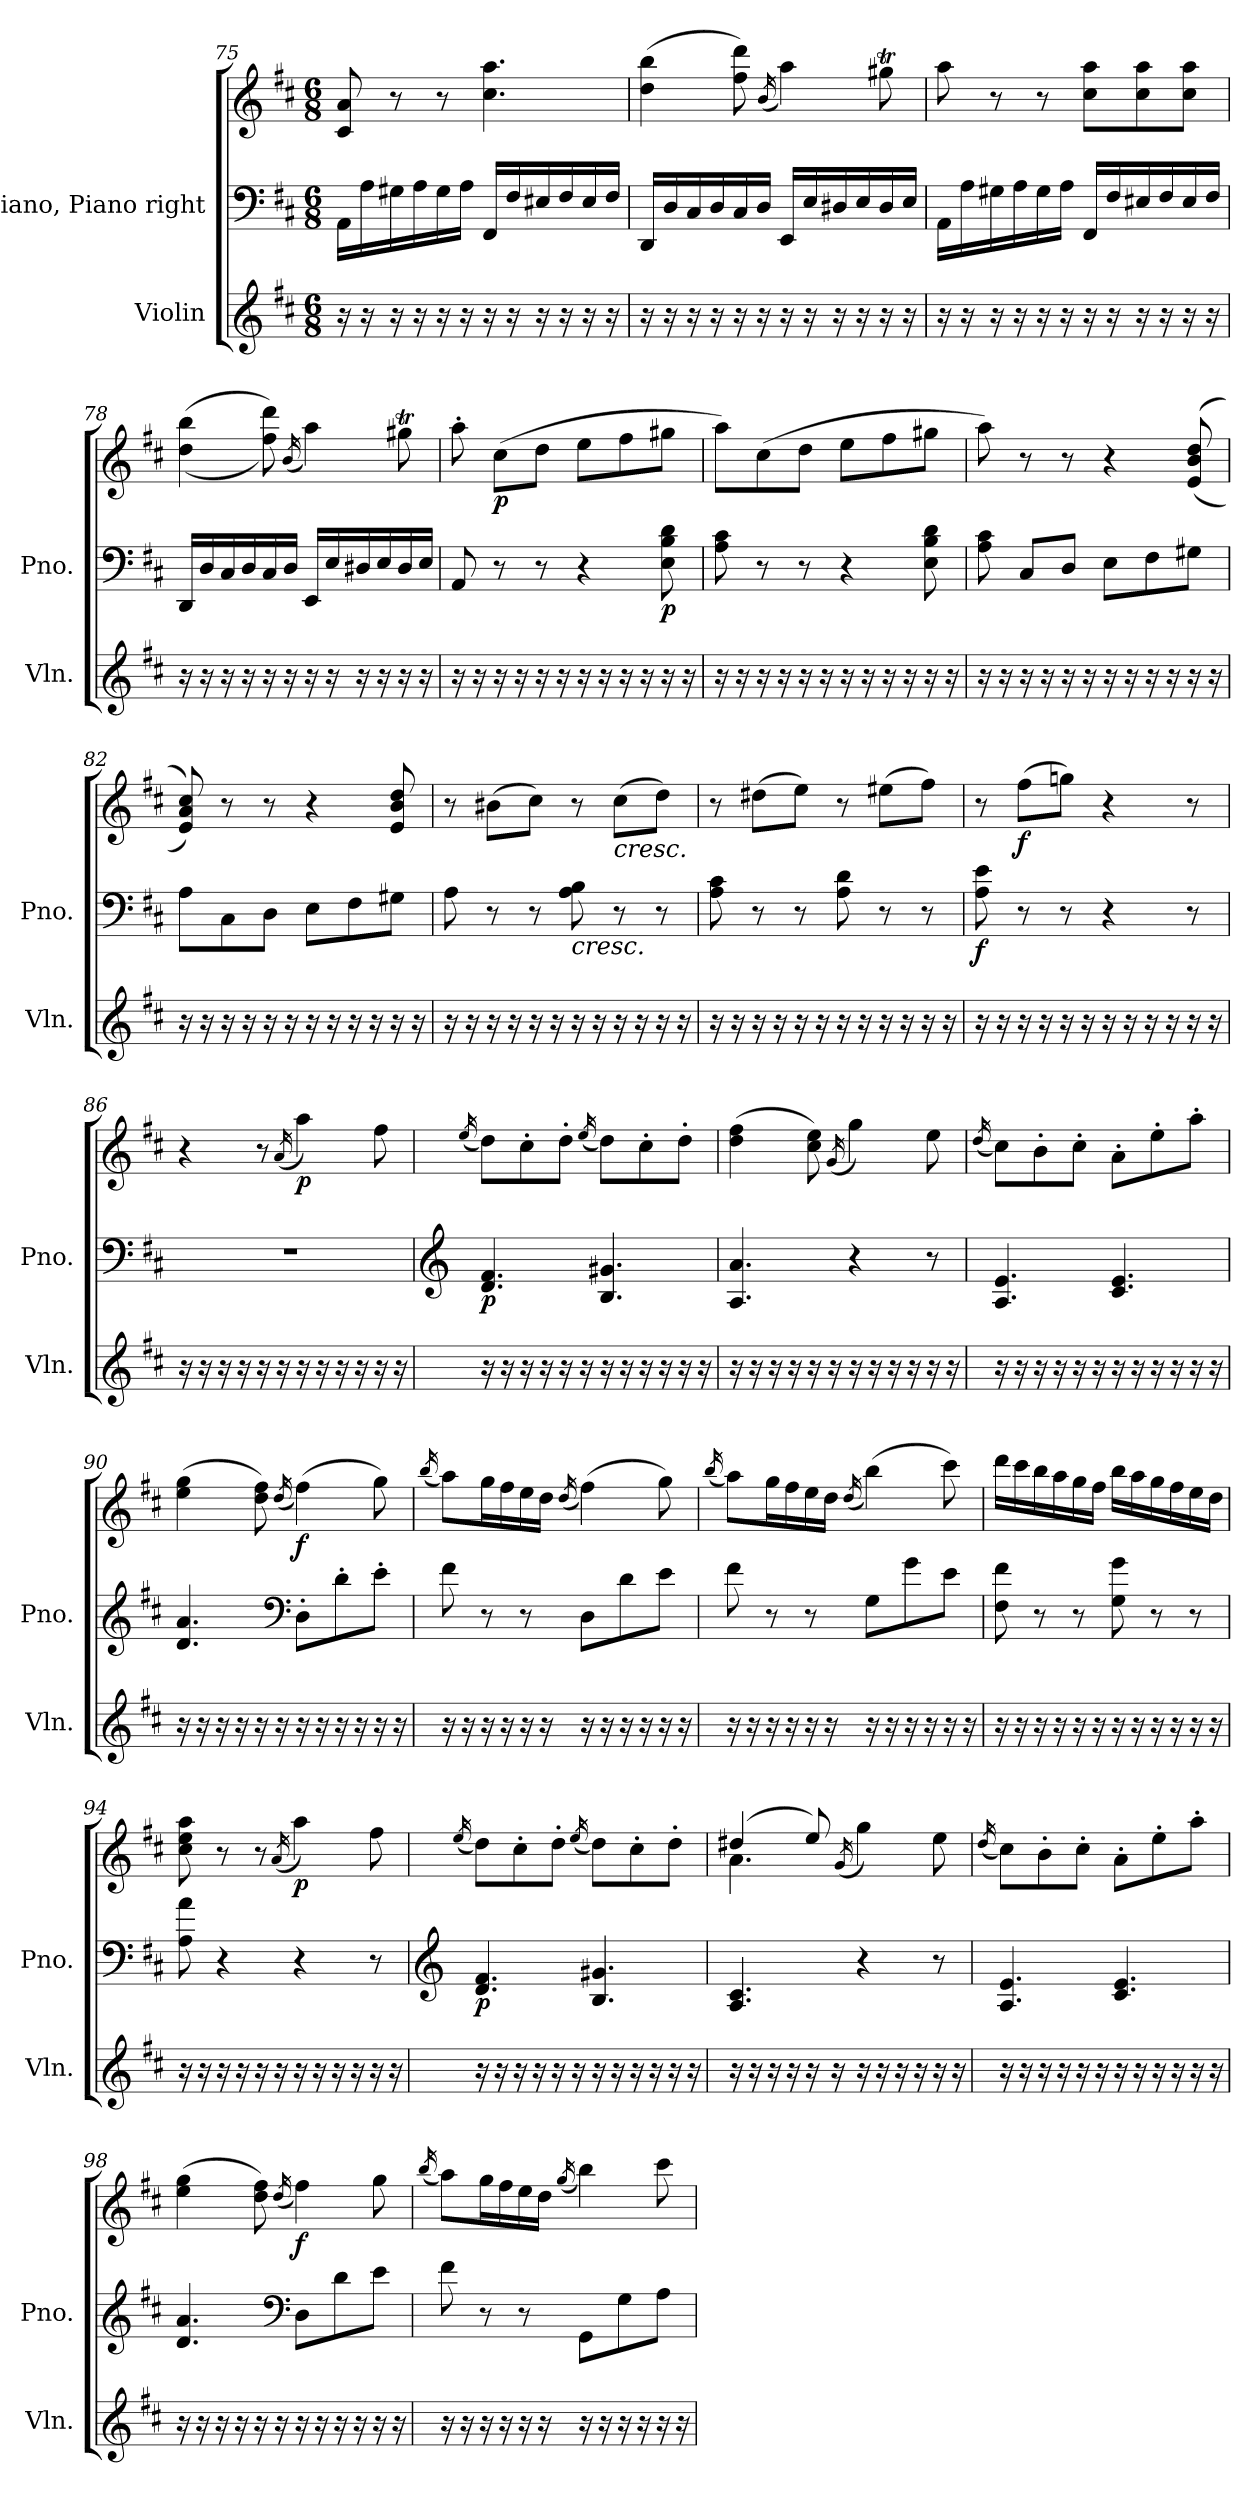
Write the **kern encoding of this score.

**kern	**kern	**kern	**dynam
*part2	*part1	*part1	*part1
*staff3	*staff2	*staff1	*staff1/2
*I"Violin	*I"Piano, Piano right	*	*
*I'Vln.	*I'Pno.	*	*
*clefG2	*clefF4	*clefG2	*
*k[f#c#]	*k[f#c#]	*k[f#c#]	*
*M6/8	*M6/8	*M6/8	*
=75	=75	=75	=75
16r	16AA\LL	8c#/ 8a/	.
16r	16A\	.	.
16r	16G#X\	8r	.
16r	16A\	.	.
16r	16G#\	8r	.
16r	16A\JJ	.	.
16r	16FF#/LL	4.cc#\ 4.aa\	.
16r	16F#/	.	.
16r	16E#X/	.	.
16r	16F#/	.	.
16r	16E#/	.	.
16r	16F#/JJ	.	.
!!LO:LB:g=z
=76	=76	=76	=76
16r	16DD/LL	(>4dd\ 4bb\	.
16r	16D/	.	.
16r	16C#/	.	.
16r	16D/	.	.
16r	16C#/	8ff#\ 8ddd\)	.
16r	16D/JJ	.	.
.	.	(>16qb/	.
16r	16EE/LL	4aa\)	.
16r	16E/	.	.
16r	16D#X/	.	.
16r	16E/	.	.
16r	16D#/	8gg#Xt\	.
16r	16E/JJ	.	.
=77	=77	=77	=77
16r	16AA\LL	8aa\	.
16r	16A\	.	.
16r	16G#X\	8r	.
16r	16A\	.	.
16r	16G#\	8r	.
16r	16A\JJ	.	.
16r	16FF#/LL	8cc#\ 8aa\L	.
16r	16F#/	.	.
16r	16E#X/	8cc#\ 8aa\	.
16r	16F#/	.	.
16r	16E#/	8cc#\ 8aa\J	.
16r	16F#/JJ	.	.
=78	=78	=78	=78
16r	16DD/LL	(>(>4dd\ 4bb\	.
16r	16D/	.	.
16r	16C#/	.	.
16r	16D/	.	.
16r	16C#/	8ff#\ 8ddd\))	.
16r	16D/JJ	.	.
.	.	(>16qb/	.
16r	16EE/LL	4aa\)	.
16r	16E/	.	.
16r	16D#X/	.	.
16r	16E/	.	.
16r	16D#/	8gg#Xt\	.
16r	16E/JJ	.	.
!!LO:PB:g=z
=79	=79	=79	=79
16r	8AA/	8aa'\	.
16r	.	.	.
!	!	!	!LO:DY:b
16r	8r	(>8cc#\L	p
16r	.	.	.
16r	8r	8dd\J	.
16r	.	.	.
16r	4r	8ee\L	.
16r	.	.	.
16r	.	8ff#\	.
16r	.	.	.
!	!	!	!LO:DY:b=2
16r	8E\ 8B\ 8d\	8gg#X\J	p
16r	.	.	.
=80	=80	=80	=80
16r	8A\ 8c#\	8aa\L)	.
16r	.	.	.
16r	8r	(>8cc#\	.
16r	.	.	.
16r	8r	8dd\J	.
16r	.	.	.
16r	4r	8ee\L	.
16r	.	.	.
16r	.	8ff#\	.
16r	.	.	.
16r	8E\ 8B\ 8d\	8gg#X\J	.
16r	.	.	.
=81	=81	=81	=81
16r	8A\ 8c#\	8aa\)	.
16r	.	.	.
16r	8C#/L	8r	.
16r	.	.	.
16r	8D/J	8r	.
16r	.	.	.
16r	8E\L	4r	.
16r	.	.	.
16r	8F#\	.	.
16r	.	.	.
16r	8G#X\J	(>(<8e/ 8b/ 8dd/	.
16r	.	.	.
!!LO:LB:g=z
=82	=82	=82	=82
16r	8A\L	8e/ 8a/ 8cc#/))	.
16r	.	.	.
16r	8C#\	8r	.
16r	.	.	.
16r	8D\J	8r	.
16r	.	.	.
16r	8E\L	4r	.
16r	.	.	.
16r	8F#\	.	.
16r	.	.	.
16r	8G#X\J	8e/ 8b/ 8dd/	.
16r	.	.	.
=83	=83	=83	=83
16r	8A\	8r	.
16r	.	.	.
16r	8r	(>8b#X\L	.
16r	.	.	.
16r	8r	8cc#\J)	.
16r	.	.	.
!	!LO:TX:b:i:t=cresc.	!	!
16r	8A\ 8B\	8r	.
16r	.	.	.
!	!	!LO:TX:b:i:t=cresc.	!
16r	8r	(>8cc#\L	.
16r	.	.	.
16r	8r	8dd\J)	.
16r	.	.	.
=84	=84	=84	=84
16r	8A\ 8c#\	8r	.
16r	.	.	.
16r	8r	(>8dd#X\L	.
16r	.	.	.
16r	8r	8ee\J)	.
16r	.	.	.
16r	8A\ 8d\	8r	.
16r	.	.	.
16r	8r	(>8ee#X\L	.
16r	.	.	.
16r	8r	8ff#\J)	.
16r	.	.	.
!!LO:LB:g=z
=85	=85	=85	=85
!	!	!	!LO:DY:b=2
16r	8A\ 8e\	8r	f
16r	.	.	.
!	!	!	!LO:DY:b
16r	8r	(>8ff#\L	f
16r	.	.	.
16r	8r	8ggn\J)	.
16r	.	.	.
16r	4r	4r	.
16r	.	.	.
16r	.	.	.
16r	.	.	.
16r	8r	8r	.
16r	.	.	.
=86	=86	=86	=86
16r	2.r	4r	.
16r	.	.	.
16r	.	.	.
16r	.	.	.
16r	.	8r	.
16r	.	.	.
.	.	(>16qa/	.
!	!	!	!LO:DY:b
16r	.	4aa\)	p
16r	.	.	.
16r	.	.	.
16r	.	.	.
16r	.	8ff#\	.
16r	.	.	.
=87	=87	=87	=87
*	*clefG2	*	*
.	.	(<16qee/	.
!	!	!	!LO:DY:b=2
16r	4.d/ 4.f#/	8dd\L)	p
16r	.	.	.
16r	.	8cc#'\	.
16r	.	.	.
16r	.	8dd'\J	.
16r	.	.	.
.	.	(<16qee/	.
16r	4.B/ 4.g#X/	8dd\L)	.
16r	.	.	.
16r	.	8cc#'\	.
16r	.	.	.
16r	.	8dd'\J	.
16r	.	.	.
!!LO:PB:g=z
=88	=88	=88	=88
16r	4.A/ 4.a/	(>4dd\ 4ff#\	.
16r	.	.	.
16r	.	.	.
16r	.	.	.
16r	.	8cc#\ 8ee\)	.
16r	.	.	.
.	.	(>16qg/	.
16r	4r	4gg\)	.
16r	.	.	.
16r	.	.	.
16r	.	.	.
16r	8r	8ee\	.
16r	.	.	.
=89	=89	=89	=89
.	.	(<16qdd/	.
16r	4.A/ 4.e/	8cc#\L)	.
16r	.	.	.
16r	.	8b'\	.
16r	.	.	.
16r	.	8cc#'\J	.
16r	.	.	.
16r	4.c#/ 4.e/	8a'\L	.
16r	.	.	.
16r	.	8ee'\	.
16r	.	.	.
16r	.	8aa'\J	.
16r	.	.	.
=90	=90	=90	=90
16r	4.d/ 4.a/	(>4ee\ 4gg\	.
16r	.	.	.
16r	.	.	.
16r	.	.	.
16r	.	8dd\ 8ff#\)	.
16r	.	.	.
*	*clefF4	*	*
.	.	(<16qdd/	.
!	!	!	!LO:DY:b
16r	8D'\L	(>4ff#\)	f
16r	.	.	.
16r	8d'\	.	.
16r	.	.	.
16r	8e'\J	8gg\)	.
16r	.	.	.
!!LO:LB:g=z
=91	=91	=91	=91
.	.	(<16qbb/	.
16r	8f#\	8aa\L)	.
16r	.	.	.
16r	8r	16gg\L	.
16r	.	16ff#\	.
16r	8r	16ee\	.
16r	.	16dd\JJ	.
.	.	(<16qdd/	.
16r	8D\L	(>4ff#\)	.
16r	.	.	.
16r	8d\	.	.
16r	.	.	.
16r	8e\J	8gg\)	.
16r	.	.	.
=92	=92	=92	=92
.	.	(<16qbb/	.
16r	8f#\	8aa\L)	.
16r	.	.	.
16r	8r	16gg\L	.
16r	.	16ff#\	.
16r	8r	16ee\	.
16r	.	16dd\JJ	.
.	.	(<16qdd/	.
16r	8G\L	(>4bb\)	.
16r	.	.	.
16r	8g\	.	.
16r	.	.	.
16r	8e\J	8ccc#\)	.
16r	.	.	.
=93	=93	=93	=93
16r	8F#\ 8f#\	16ddd\LL	.
16r	.	16ccc#\	.
16r	8r	16bb\	.
16r	.	16aa\	.
16r	8r	16gg\	.
16r	.	16ff#\JJ	.
16r	8G\ 8g\	16bb\LL	.
16r	.	16aa\	.
16r	8r	16gg\	.
16r	.	16ff#\	.
16r	8r	16ee\	.
16r	.	16dd\JJ	.
!!LO:LB:g=z
=94	=94	=94	=94
16r	8A\ 8a\	8cc#\ 8ee\ 8aa\	.
16r	.	.	.
16r	4r	8r	.
16r	.	.	.
16r	.	8r	.
16r	.	.	.
.	.	(>16qa/	.
!	!	!	!LO:DY:b
16r	4r	4aa\)	p
16r	.	.	.
16r	.	.	.
16r	.	.	.
16r	8r	8ff#\	.
16r	.	.	.
=95	=95	=95	=95
*	*clefG2	*	*
.	.	(<16qee/	.
!	!	!	!LO:DY:b=2
16r	4.d/ 4.f#/	8dd\L)	p
16r	.	.	.
16r	.	8cc#'\	.
16r	.	.	.
16r	.	8dd'\J	.
16r	.	.	.
.	.	(<16qee/	.
16r	4.B/ 4.g#X/	8dd\L)	.
16r	.	.	.
16r	.	8cc#'\	.
16r	.	.	.
16r	.	8dd'\J	.
16r	.	.	.
=96	=96	=96	=96
*	*	*^	*
16r	4.A/ 4.c#/	(>4dd#X/	4.a\	.
16r	.	.	.	.
16r	.	.	.	.
16r	.	.	.	.
16r	.	8ee/)	.	.
16r	.	.	.	.
.	.	(>16qg/	.	.
16r	4r	4gg\)	4.ryy	.
16r	.	.	.	.
16r	.	.	.	.
16r	.	.	.	.
16r	8r	8ee\	.	.
16r	.	.	.	.
*	*	*v	*v	*
!!LO:PB:g=z
=97	=97	=97	=97
.	.	(<16qdd/	.
16r	4.A/ 4.e/	8cc#\L)	.
16r	.	.	.
16r	.	8b'\	.
16r	.	.	.
16r	.	8cc#'\J	.
16r	.	.	.
16r	4.c#/ 4.e/	8a'\L	.
16r	.	.	.
16r	.	8ee'\	.
16r	.	.	.
16r	.	8aa'\J	.
16r	.	.	.
=98	=98	=98	=98
16r	4.d/ 4.a/	(>4ee\ 4gg\	.
16r	.	.	.
16r	.	.	.
16r	.	.	.
16r	.	8dd\ 8ff#\)	.
16r	.	.	.
*	*clefF4	*	*
.	.	(<16qdd/	.
!	!	!	!LO:DY:b
16r	8D\L	4ff#\)	f
16r	.	.	.
16r	8d\	.	.
16r	.	.	.
16r	8e\J	8gg\	.
16r	.	.	.
=99	=99	=99	=99
.	.	(<16qbb/	.
16r	8f#\	8aa\L)	.
16r	.	.	.
16r	8r	16gg\L	.
16r	.	16ff#\	.
16r	8r	16ee\	.
16r	.	16dd\JJ	.
.	.	(<16qgg/	.
16r	8GG\L	4bb\)	.
16r	.	.	.
16r	8G\	.	.
16r	.	.	.
16r	8A\J	8ccc#\	.
16r	.	.	.
=	=	=	=
*-	*-	*-	*-
